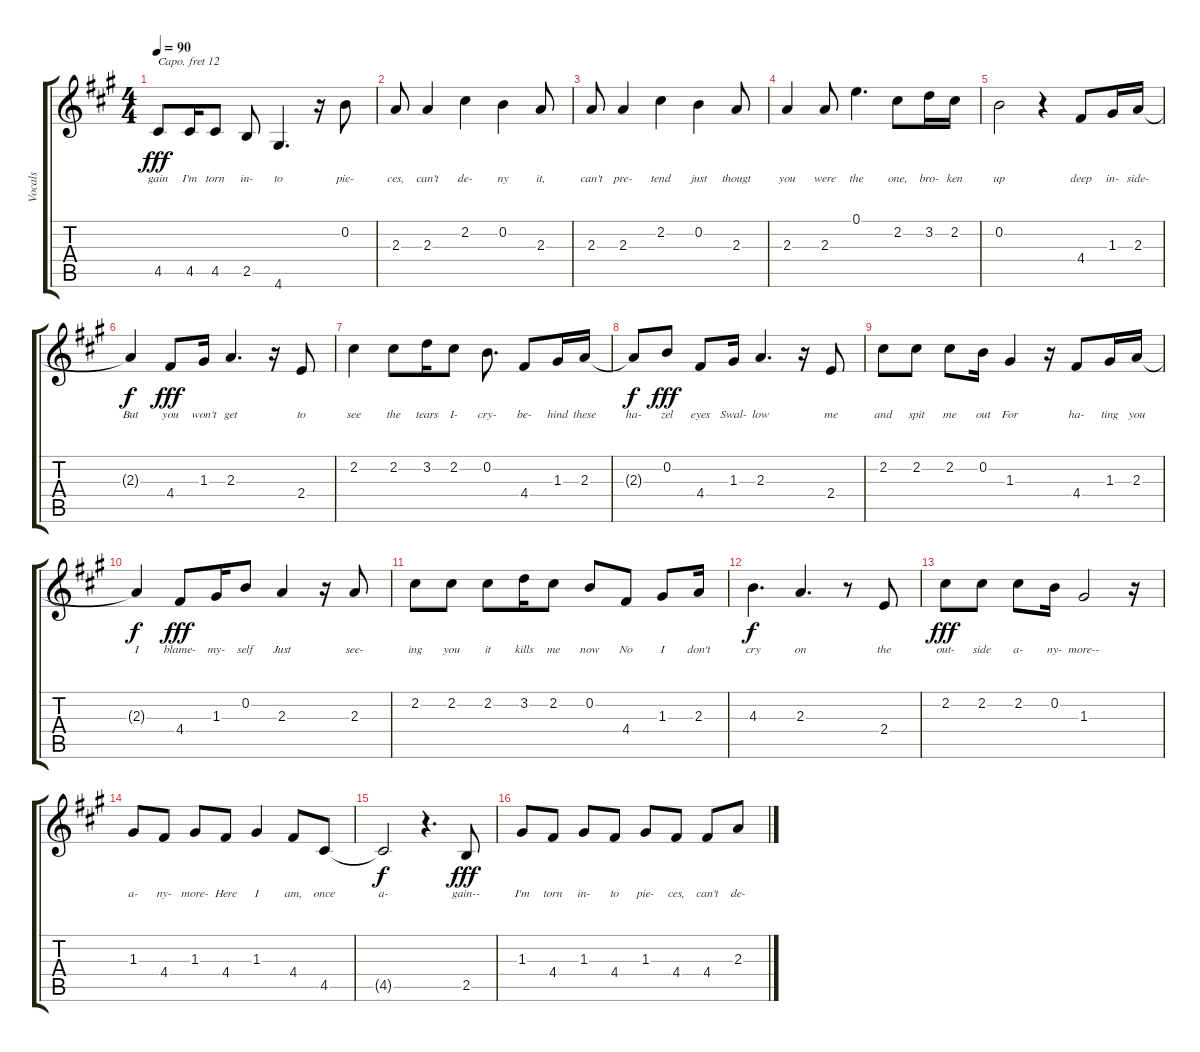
\track ("Vocals" "Vocals") {instrument flute}
\staff {score tabs}
\capo 12
\tuning (E4 B3 G3 D3 A2 E2) {hide}
\ts (4 4)
\tempo 90
\clef g2
\ks a
4.5.8{lyrics (0 "gain") lyrics (1 "") lyrics (2 "") lyrics (3 "") lyrics (4 "") dy fff} 4.5.16{lyrics (0 "I'm") lyrics (1 "") lyrics (2 "") lyrics (3 "") lyrics (4 "")} 4.5.8{lyrics (0 "torn") lyrics (1 "") lyrics (2 "") lyrics (3 "") lyrics (4 "")} 2.5.8{lyrics (0 "in-") lyrics (1 "") lyrics (2 "") lyrics (3 "") lyrics (4 "")} 4.6.4{d lyrics (0 "to") lyrics (1 "") lyrics (2 "") lyrics (3 "") lyrics (4 "")} r.16 0.2.8{lyrics (0 "pie-") lyrics (1 "") lyrics (2 "") lyrics (3 "") lyrics (4 "")} |
2.3.8{lyrics (0 "ces,") lyrics (1 "") lyrics (2 "") lyrics (3 "") lyrics (4 "")} 2.3.4{lyrics (0 "can't") lyrics (1 "") lyrics (2 "") lyrics (3 "") lyrics (4 "")} 2.2.4{lyrics (0 "de-") lyrics (1 "") lyrics (2 "") lyrics (3 "") lyrics (4 "")} 0.2.4{lyrics (0 "ny") lyrics (1 "") lyrics (2 "") lyrics (3 "") lyrics (4 "")} 2.3.8{lyrics (0 "it,") lyrics (1 "") lyrics (2 "") lyrics (3 "") lyrics (4 "")} |
2.3.8{lyrics (0 "can't") lyrics (1 "") lyrics (2 "") lyrics (3 "") lyrics (4 "")} 2.3.4{lyrics (0 "pre-") lyrics (1 "") lyrics (2 "") lyrics (3 "") lyrics (4 "")} 2.2.4{lyrics (0 "tend") lyrics (1 "") lyrics (2 "") lyrics (3 "") lyrics (4 "")} 0.2.4{lyrics (0 "just") lyrics (1 "") lyrics (2 "") lyrics (3 "") lyrics (4 "")} 2.3.8{lyrics (0 "thougt") lyrics (1 "") lyrics (2 "") lyrics (3 "") lyrics (4 "")} |
2.3.4{lyrics (0 "you") lyrics (1 "") lyrics (2 "") lyrics (3 "") lyrics (4 "")} 2.3.8{lyrics (0 "were") lyrics (1 "") lyrics (2 "") lyrics (3 "") lyrics (4 "")} 0.1.4{d lyrics (0 "the") lyrics (1 "") lyrics (2 "") lyrics (3 "") lyrics (4 "")} 2.2.8{lyrics (0 "one,") lyrics (1 "") lyrics (2 "") lyrics (3 "") lyrics (4 "")} 3.2.16{lyrics (0 "bro-") lyrics (1 "") lyrics (2 "") lyrics (3 "") lyrics (4 "")} 2.2.16{lyrics (0 "ken") lyrics (1 "") lyrics (2 "") lyrics (3 "") lyrics (4 "")} |
0.2.2{lyrics (0 "up") lyrics (1 "") lyrics (2 "") lyrics (3 "") lyrics (4 "")} r.4 4.4.8{lyrics (0 "deep") lyrics (1 "") lyrics (2 "") lyrics (3 "") lyrics (4 "")} 1.3.16{lyrics (0 "in-") lyrics (1 "") lyrics (2 "") lyrics (3 "") lyrics (4 "")} 2.3.16{lyrics (0 "side-") lyrics (1 "") lyrics (2 "") lyrics (3 "") lyrics (4 "")} |
2.3{t}.4{lyrics (0 "But") lyrics (1 "") lyrics (2 "") lyrics (3 "") lyrics (4 "") dy f} 4.4.8{lyrics (0 "you") lyrics (1 "") lyrics (2 "") lyrics (3 "") lyrics (4 "") dy fff} 1.3.16{lyrics (0 "won't") lyrics (1 "") lyrics (2 "") lyrics (3 "") lyrics (4 "")} 2.3.4{d lyrics (0 "get") lyrics (1 "") lyrics (2 "") lyrics (3 "") lyrics (4 "")} r.16 2.4.8{lyrics (0 "to") lyrics (1 "") lyrics (2 "") lyrics (3 "") lyrics (4 "")} |
2.2.4{lyrics (0 "see") lyrics (1 "") lyrics (2 "") lyrics (3 "") lyrics (4 "")} 2.2.8{lyrics (0 "the") lyrics (1 "") lyrics (2 "") lyrics (3 "") lyrics (4 "")} 3.2.16{lyrics (0 "tears") lyrics (1 "") lyrics (2 "") lyrics (3 "") lyrics (4 "")} 2.2.8{lyrics (0 "I-") lyrics (1 "") lyrics (2 "") lyrics (3 "") lyrics (4 "")} 0.2.8{d lyrics (0 "cry-") lyrics (1 "") lyrics (2 "") lyrics (3 "") lyrics (4 "")} 4.4.8{lyrics (0 "be-") lyrics (1 "") lyrics (2 "") lyrics (3 "") lyrics (4 "")} 1.3.16{lyrics (0 "hind") lyrics (1 "") lyrics (2 "") lyrics (3 "") lyrics (4 "")} 2.3.16{lyrics (0 "these") lyrics (1 "") lyrics (2 "") lyrics (3 "") lyrics (4 "")} |
2.3{t}.8{lyrics (0 "ha-") lyrics (1 "") lyrics (2 "") lyrics (3 "") lyrics (4 "") dy f} 0.2.8{lyrics (0 "zel") lyrics (1 "") lyrics (2 "") lyrics (3 "") lyrics (4 "") dy fff} 4.4.8{lyrics (0 "eyes") lyrics (1 "") lyrics (2 "") lyrics (3 "") lyrics (4 "")} 1.3.16{lyrics (0 "Swal-") lyrics (1 "") lyrics (2 "") lyrics (3 "") lyrics (4 "")} 2.3.4{d lyrics (0 "low") lyrics (1 "") lyrics (2 "") lyrics (3 "") lyrics (4 "")} r.16 2.4.8{lyrics (0 "me") lyrics (1 "") lyrics (2 "") lyrics (3 "") lyrics (4 "")} |
2.2.8{lyrics (0 "and") lyrics (1 "") lyrics (2 "") lyrics (3 "") lyrics (4 "")} 2.2.8{lyrics (0 "spit") lyrics (1 "") lyrics (2 "") lyrics (3 "") lyrics (4 "")} 2.2.8{lyrics (0 "me") lyrics (1 "") lyrics (2 "") lyrics (3 "") lyrics (4 "")} 0.2.16{lyrics (0 "out") lyrics (1 "") lyrics (2 "") lyrics (3 "") lyrics (4 "")} 1.3.4{lyrics (0 "For") lyrics (1 "") lyrics (2 "") lyrics (3 "") lyrics (4 "")} r.16 4.4.8{lyrics (0 "ha-") lyrics (1 "") lyrics (2 "") lyrics (3 "") lyrics (4 "")} 1.3.16{lyrics (0 "ting") lyrics (1 "") lyrics (2 "") lyrics (3 "") lyrics (4 "")} 2.3.16{lyrics (0 "you") lyrics (1 "") lyrics (2 "") lyrics (3 "") lyrics (4 "")} |
2.3{t}.4{lyrics (0 "I") lyrics (1 "") lyrics (2 "") lyrics (3 "") lyrics (4 "") dy f} 4.4.8{lyrics (0 "blame-") lyrics (1 "") lyrics (2 "") lyrics (3 "") lyrics (4 "") dy fff} 1.3.16{lyrics (0 "my-") lyrics (1 "") lyrics (2 "") lyrics (3 "") lyrics (4 "")} 0.2.8{lyrics (0 "self") lyrics (1 "") lyrics (2 "") lyrics (3 "") lyrics (4 "")} 2.3.4{lyrics (0 "Just") lyrics (1 "") lyrics (2 "") lyrics (3 "") lyrics (4 "")} r.16 2.3.8{lyrics (0 "see-") lyrics (1 "") lyrics (2 "") lyrics (3 "") lyrics (4 "")} |
2.2.8{lyrics (0 "ing") lyrics (1 "") lyrics (2 "") lyrics (3 "") lyrics (4 "")} 2.2.8{lyrics (0 "you") lyrics (1 "") lyrics (2 "") lyrics (3 "") lyrics (4 "")} 2.2.8{lyrics (0 "it") lyrics (1 "") lyrics (2 "") lyrics (3 "") lyrics (4 "")} 3.2.16{lyrics (0 "kills") lyrics (1 "") lyrics (2 "") lyrics (3 "") lyrics (4 "")} 2.2.8{lyrics (0 "me") lyrics (1 "") lyrics (2 "") lyrics (3 "") lyrics (4 "")} 0.2.8{lyrics (0 "now") lyrics (1 "") lyrics (2 "") lyrics (3 "") lyrics (4 "")} 4.4.8{lyrics (0 "No") lyrics (1 "") lyrics (2 "") lyrics (3 "") lyrics (4 "")} 1.3.8{lyrics (0 "I") lyrics (1 "") lyrics (2 "") lyrics (3 "") lyrics (4 "")} 2.3.16{lyrics (0 "don't") lyrics (1 "") lyrics (2 "") lyrics (3 "") lyrics (4 "")} |
4.3.4{d lyrics (0 "cry") lyrics (1 "") lyrics (2 "") lyrics (3 "") lyrics (4 "") dy f} 2.3.4{d lyrics (0 "on") lyrics (1 "") lyrics (2 "") lyrics (3 "") lyrics (4 "")} r.8 2.4.8{lyrics (0 "the") lyrics (1 "") lyrics (2 "") lyrics (3 "") lyrics (4 "")} |
2.2.8{lyrics (0 "out-") lyrics (1 "") lyrics (2 "") lyrics (3 "") lyrics (4 "") dy fff} 2.2.8{lyrics (0 "side") lyrics (1 "") lyrics (2 "") lyrics (3 "") lyrics (4 "")} 2.2.8{lyrics (0 "a-") lyrics (1 "") lyrics (2 "") lyrics (3 "") lyrics (4 "")} 0.2.16{lyrics (0 "ny-") lyrics (1 "") lyrics (2 "") lyrics (3 "") lyrics (4 "")} 1.3.2{lyrics (0 "more--") lyrics (1 "") lyrics (2 "") lyrics (3 "") lyrics (4 "")} r.16 |
1.3.8{lyrics (0 "a-") lyrics (1 "") lyrics (2 "") lyrics (3 "") lyrics (4 "")} 4.4.8{lyrics (0 "ny-") lyrics (1 "") lyrics (2 "") lyrics (3 "") lyrics (4 "")} 1.3.8{lyrics (0 "more-") lyrics (1 "") lyrics (2 "") lyrics (3 "") lyrics (4 "")} 4.4.8{lyrics (0 "Here") lyrics (1 "") lyrics (2 "") lyrics (3 "") lyrics (4 "")} 1.3.4{lyrics (0 "I") lyrics (1 "") lyrics (2 "") lyrics (3 "") lyrics (4 "")} 4.4.8{lyrics (0 "am,") lyrics (1 "") lyrics (2 "") lyrics (3 "") lyrics (4 "")} 4.5.8{lyrics (0 "once") lyrics (1 "") lyrics (2 "") lyrics (3 "") lyrics (4 "")} |
4.5{t}.2{lyrics (0 "a-") lyrics (1 "") lyrics (2 "") lyrics (3 "") lyrics (4 "") dy f} r.4{d} 2.5.8{lyrics (0 "gain--") lyrics (1 "") lyrics (2 "") lyrics (3 "") lyrics (4 "") dy fff} |
1.3.8{lyrics (0 "I'm") lyrics (1 "") lyrics (2 "") lyrics (3 "") lyrics (4 "")} 4.4.8{lyrics (0 "torn") lyrics (1 "") lyrics (2 "") lyrics (3 "") lyrics (4 "")} 1.3.8{lyrics (0 "in-") lyrics (1 "") lyrics (2 "") lyrics (3 "") lyrics (4 "")} 4.4.8{lyrics (0 "to") lyrics (1 "") lyrics (2 "") lyrics (3 "") lyrics (4 "")} 1.3.8{lyrics (0 "pie-") lyrics (1 "") lyrics (2 "") lyrics (3 "") lyrics (4 "")} 4.4.8{lyrics (0 "ces,") lyrics (1 "") lyrics (2 "") lyrics (3 "") lyrics (4 "")} 4.4.8{lyrics (0 "can't") lyrics (1 "") lyrics (2 "") lyrics (3 "") lyrics (4 "")} 2.3.8{lyrics (0 "de-") lyrics (1 "") lyrics (2 "") lyrics (3 "") lyrics (4 "")}
